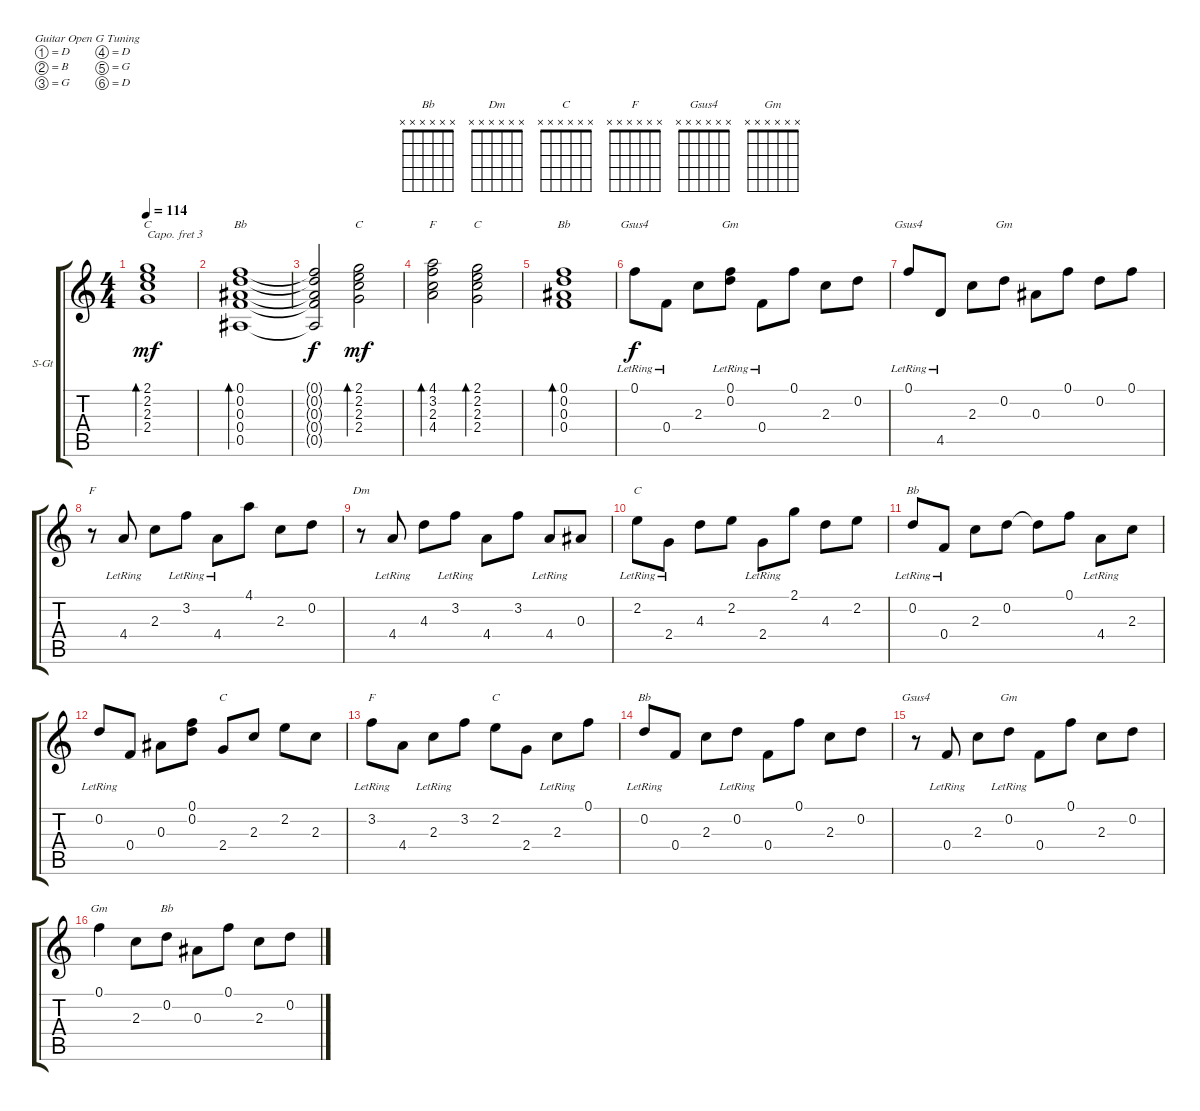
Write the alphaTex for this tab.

\bracketExtendMode groupsimilarinstruments
\firstSystemTrackNameOrientation horizontal
\otherSystemsTrackNameOrientation horizontal
\track ("Guitare dobro" "S-Gt") {instrument acousticguitarsteel}
\staff {score tabs}
\capo 3
\tuning (D4 B3 G3 D3 G2 D2)
\chord ("Bb" x x x x x x)
\chord ("Dm" x x x x x x)
\chord ("C" x x x x x x)
\chord ("F" x x x x x x)
\chord ("Gsus4" x x x x x x)
\chord ("Gm" x x x x x x)
\ts (4 4)
\tempo 114
\clef g2
\ks c
(2.1 2.2 2.3 2.4).1{bd 240 ch "C" dy mf} |
(0.1 0.2 0.3 0.4 0.5).1{bd 240 ch "Bb"} |
(0.1{t} 0.2{t} 0.3{t} 0.4{t} 0.5{t}).2{dy f} (2.1 2.2 2.3 2.4).2{bd 240 ch "C" dy mf} |
(4.1 3.2 2.3 4.4).2{bd 240 ch "F"} (2.1 2.2 2.3 2.4).2{bd 240 ch "C"} |
(0.1 0.2 0.3 0.4).1{bd 240 ch "Bb"} |
0.1{lr}.8{ch "Gsus4" dy f} 0.4{lr}.8 2.3.8 (0.1{lr} 0.2{lr}).8{ch "Gm"} 0.4{lr}.8 0.1.8 2.3.8 0.2.8 |
0.1{lr}.8{ch "Gsus4"} 4.5{lr}.8 2.3.8 0.2.8{ch "Gm"} 0.3.8 0.1.8 0.2.8 0.1.8 |
r.8{ch "F"} 4.4{lr}.8 2.3.8 3.2{lr}.8 4.4{lr}.8 4.1.8 2.3.8 0.2.8 |
r.8{ch "Dm"} 4.4{lr}.8 4.3.8 3.2{lr}.8 4.4.8 3.2.8 4.4{lr}.8 0.3.8 |
2.2{lr}.8{ch "C"} 2.4{lr}.8 4.3.8 2.2.8 2.4{lr}.8 2.1.8 4.3.8 2.2.8 |
0.2{lr}.8{ch "Bb"} 0.4{lr}.8 2.3.8 0.2.8 0.2{t}.8 0.1.8 4.4{lr}.8 2.3.8 |
0.2{lr}.8 0.4.8 0.3.8 (0.1 0.2).8 2.4.8{ch "C"} 2.3.8 2.2.8 2.3.8 |
3.2{lr}.8{ch "F"} 4.4.8 2.3{lr}.8 3.2.8 2.2.8{ch "C"} 2.4.8 2.3{lr}.8 0.1.8 |
0.2{lr}.8{ch "Bb"} 0.4.8 2.3.8 0.2{lr}.8 0.4.8 0.1.8 2.3.8 0.2.8 |
r.8{ch "Gsus4"} 0.4{lr}.8 2.3.8 0.2{lr}.8{ch "Gm"} 0.4.8 0.1.8 2.3.8 0.2.8 |
0.1.4{ch "Gm"} 2.3.8 0.2.8{ch "Bb"} 0.3.8 0.1.8 2.3.8 0.2.8
